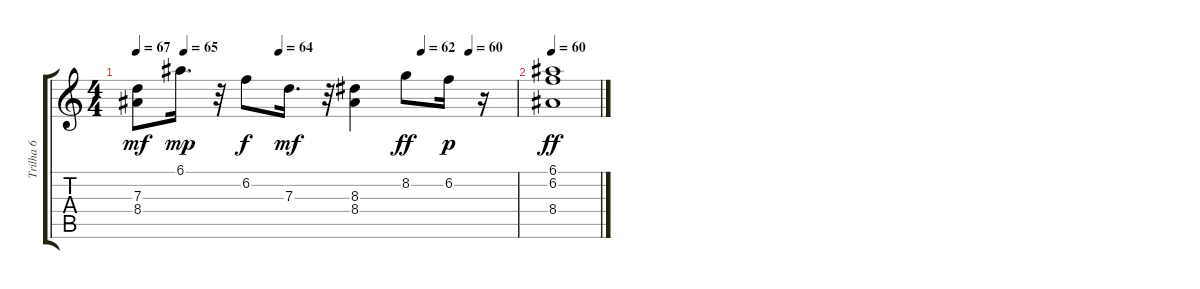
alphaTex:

\track ("Trilha 6" "Trilha 6") {instrument acousticguitarsteel}
\staff {score tabs}
\tuning (E4 B3 G3 D3 A2 E2) {hide}
\ts (4 4)
\tempo 67
\tempo (65 0.125)
\tempo (64 0.375)
\tempo (62 0.75)
\tempo (60 0.875)
\clef g2
\ks c
(7.3 8.4).8{dy mf} 6.1.16{d dy mp} r.32 6.2.8{dy f} 7.3.16{d dy mf} r.32 (8.3 8.4).4 8.2.8{dy ff} 6.2.16{dy p} r.16 |
\tempo 60
(6.1 6.2 8.4).1{dy ff}
